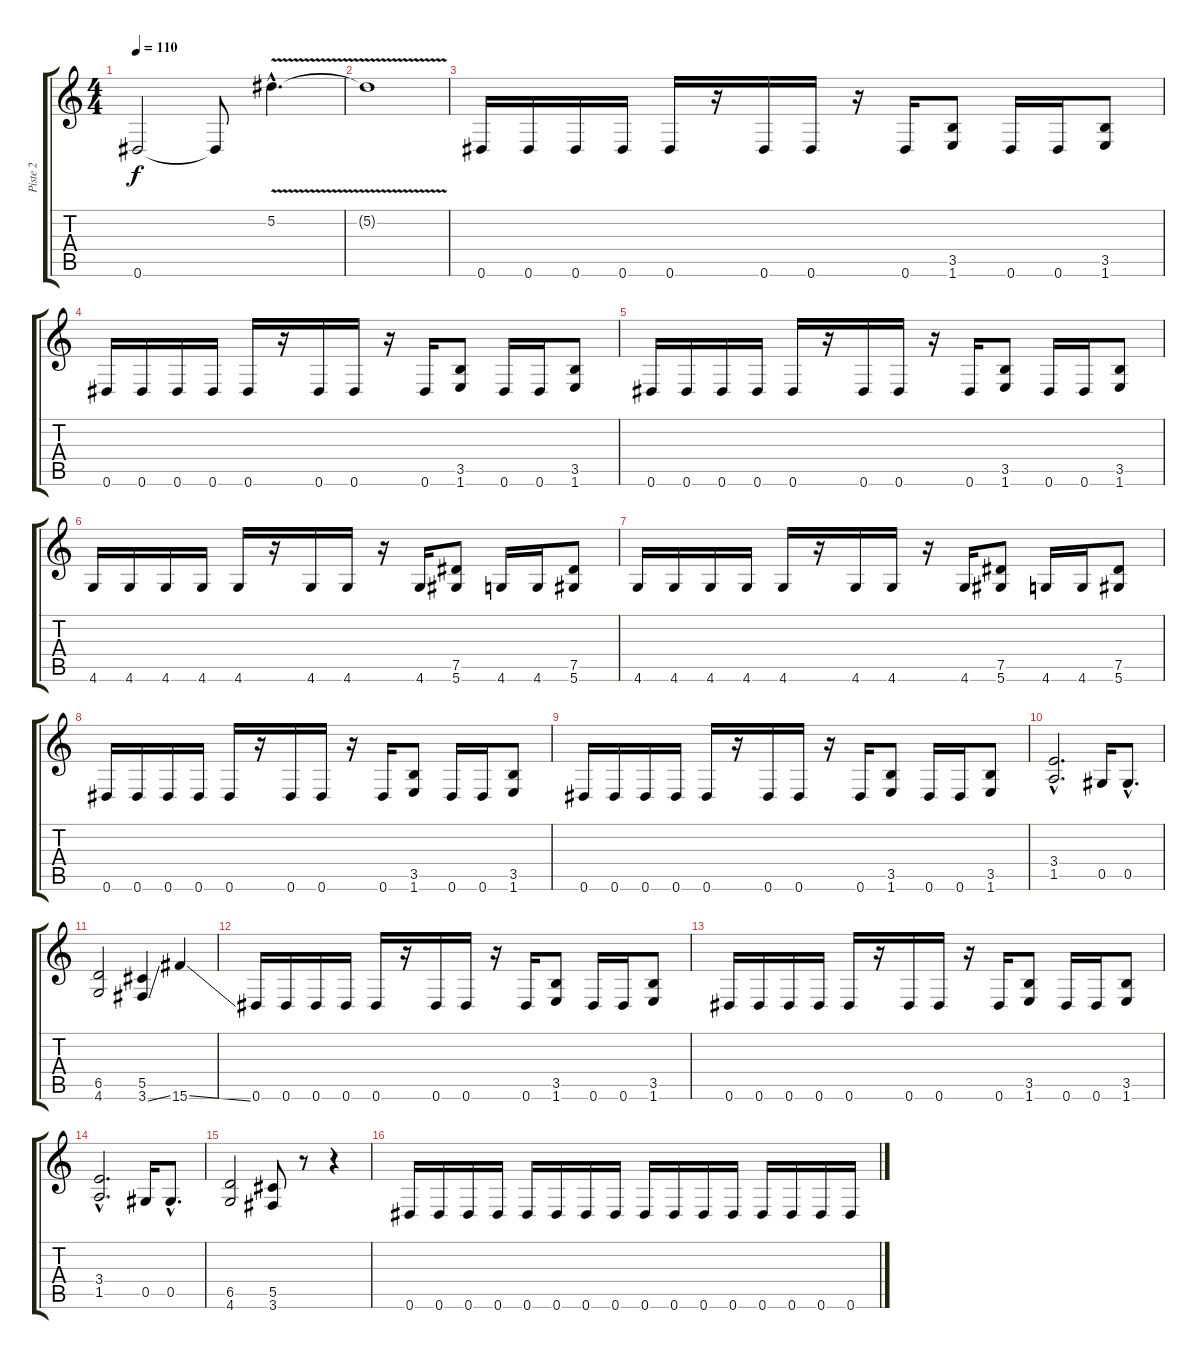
\track ("Piste 2" "Piste 2") {instrument distortionguitar}
\staff {score tabs}
\tuning (Eb4 Bb3 Gb3 Db3 Ab2 Eb2) {hide}
\ts (4 4)
\tempo 110
\clef g2
\ks c
0.6.2{dy f} 0.6{t}.8 5.2{v hac}.4{d} |
5.2{t}.1 |
0.6.16 0.6.16 0.6.16 0.6.16 0.6.16 r.16 0.6.16 0.6.16 r.16 0.6.16 (3.5 1.6).8 0.6.16 0.6.16 (3.5 1.6).8 |
0.6.16 0.6.16 0.6.16 0.6.16 0.6.16 r.16 0.6.16 0.6.16 r.16 0.6.16 (3.5 1.6).8 0.6.16 0.6.16 (3.5 1.6).8 |
0.6.16 0.6.16 0.6.16 0.6.16 0.6.16 r.16 0.6.16 0.6.16 r.16 0.6.16 (3.5 1.6).8 0.6.16 0.6.16 (3.5 1.6).8 |
4.6.16 4.6.16 4.6.16 4.6.16 4.6.16 r.16 4.6.16 4.6.16 r.16 4.6.16 (7.5 5.6).8 4.6.16 4.6.16 (7.5 5.6).8 |
4.6.16 4.6.16 4.6.16 4.6.16 4.6.16 r.16 4.6.16 4.6.16 r.16 4.6.16 (7.5 5.6).8 4.6.16 4.6.16 (7.5 5.6).8 |
0.6.16 0.6.16 0.6.16 0.6.16 0.6.16 r.16 0.6.16 0.6.16 r.16 0.6.16 (3.5 1.6).8 0.6.16 0.6.16 (3.5 1.6).8 |
0.6.16 0.6.16 0.6.16 0.6.16 0.6.16 r.16 0.6.16 0.6.16 r.16 0.6.16 (3.5 1.6).8 0.6.16 0.6.16 (3.5 1.6).8 |
(3.4{hac} 1.5{hac}).2{d} 0.5.16 0.5{hac}.8{d} |
(6.5 4.6).2 (5.5 3.6{ss}).4 15.6{ss}.4 |
0.6.16 0.6.16 0.6.16 0.6.16 0.6.16 r.16 0.6.16 0.6.16 r.16 0.6.16 (3.5 1.6).8 0.6.16 0.6.16 (3.5 1.6).8 |
0.6.16 0.6.16 0.6.16 0.6.16 0.6.16 r.16 0.6.16 0.6.16 r.16 0.6.16 (3.5 1.6).8 0.6.16 0.6.16 (3.5 1.6).8 |
(3.4{hac} 1.5{hac}).2{d} 0.5.16 0.5{hac}.8{d} |
(6.5 4.6).2 (5.5 3.6).8 r.8 r.4 |
0.6.16 0.6.16 0.6.16 0.6.16 0.6.16 0.6.16 0.6.16 0.6.16 0.6.16 0.6.16 0.6.16 0.6.16 0.6.16 0.6.16 0.6.16 0.6.16
